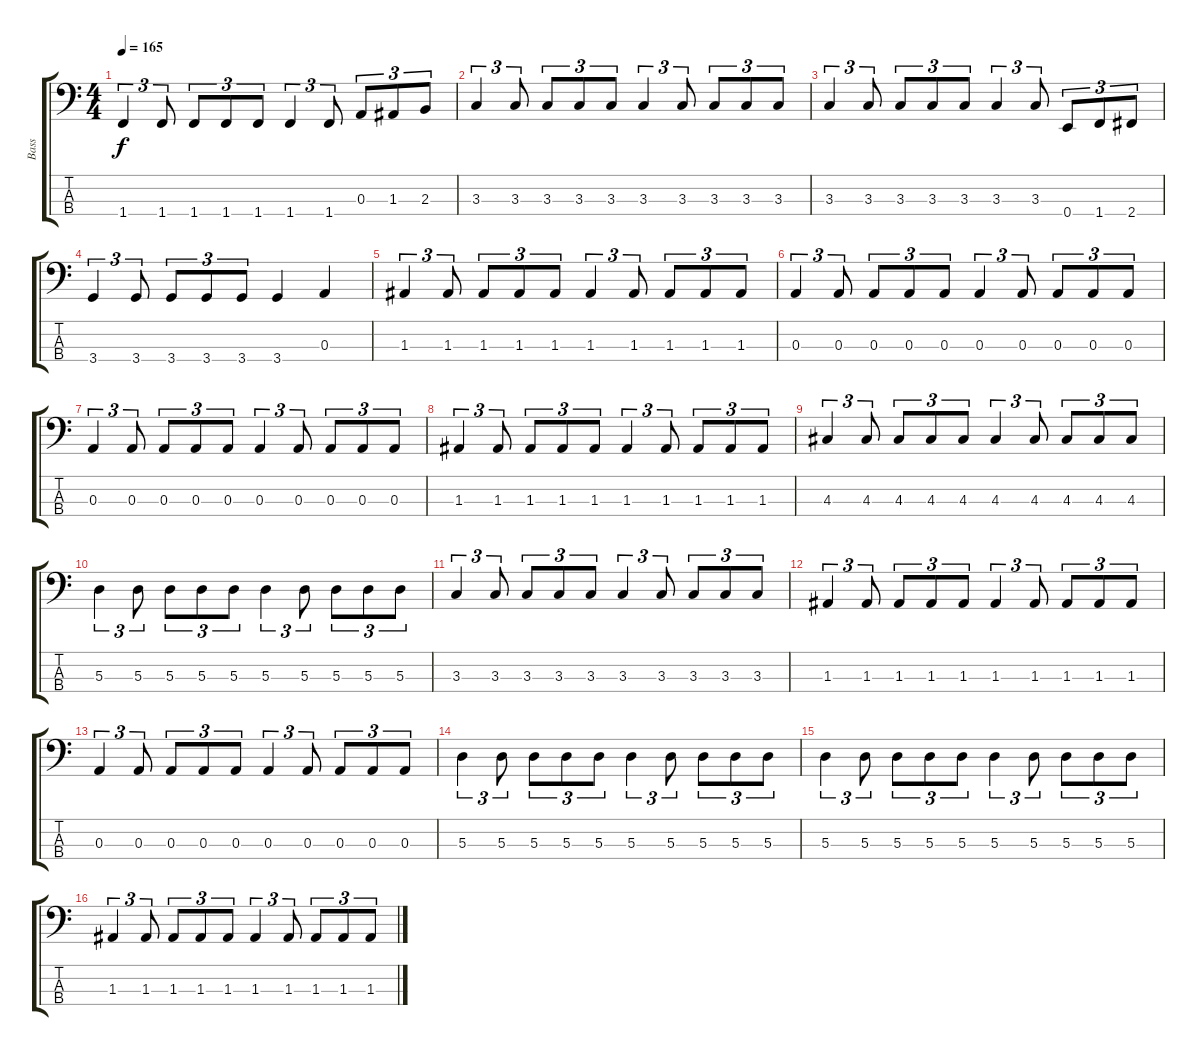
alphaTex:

\track ("Bass" "Bass") {instrument electricbassfinger}
\staff {score tabs}
\tuning (G2 D2 A1 E1) {hide}
\ts (4 4)
\tempo 165
\clef f4
\ks c
1.4.4{tu (3 2) dy f} 1.4.8{tu (3 2)} 1.4.8{tu (3 2)} 1.4.8{tu (3 2)} 1.4.8{tu (3 2)} 1.4.4{tu (3 2)} 1.4.8{tu (3 2)} 0.3.8{tu (3 2)} 1.3.8{tu (3 2)} 2.3.8{tu (3 2)} |
3.3.4{tu (3 2)} 3.3.8{tu (3 2)} 3.3.8{tu (3 2)} 3.3.8{tu (3 2)} 3.3.8{tu (3 2)} 3.3.4{tu (3 2)} 3.3.8{tu (3 2)} 3.3.8{tu (3 2)} 3.3.8{tu (3 2)} 3.3.8{tu (3 2)} |
3.3.4{tu (3 2)} 3.3.8{tu (3 2)} 3.3.8{tu (3 2)} 3.3.8{tu (3 2)} 3.3.8{tu (3 2)} 3.3.4{tu (3 2)} 3.3.8{tu (3 2)} 0.4.8{tu (3 2)} 1.4.8{tu (3 2)} 2.4.8{tu (3 2)} |
3.4.4{tu (3 2)} 3.4.8{tu (3 2)} 3.4.8{tu (3 2)} 3.4.8{tu (3 2)} 3.4.8{tu (3 2)} 3.4.4 0.3.4 |
1.3.4{tu (3 2)} 1.3.8{tu (3 2)} 1.3.8{tu (3 2)} 1.3.8{tu (3 2)} 1.3.8{tu (3 2)} 1.3.4{tu (3 2)} 1.3.8{tu (3 2)} 1.3.8{tu (3 2)} 1.3.8{tu (3 2)} 1.3.8{tu (3 2)} |
0.3.4{tu (3 2)} 0.3.8{tu (3 2)} 0.3.8{tu (3 2)} 0.3.8{tu (3 2)} 0.3.8{tu (3 2)} 0.3.4{tu (3 2)} 0.3.8{tu (3 2)} 0.3.8{tu (3 2)} 0.3.8{tu (3 2)} 0.3.8{tu (3 2)} |
0.3.4{tu (3 2)} 0.3.8{tu (3 2)} 0.3.8{tu (3 2)} 0.3.8{tu (3 2)} 0.3.8{tu (3 2)} 0.3.4{tu (3 2)} 0.3.8{tu (3 2)} 0.3.8{tu (3 2)} 0.3.8{tu (3 2)} 0.3.8{tu (3 2)} |
1.3.4{tu (3 2)} 1.3.8{tu (3 2)} 1.3.8{tu (3 2)} 1.3.8{tu (3 2)} 1.3.8{tu (3 2)} 1.3.4{tu (3 2)} 1.3.8{tu (3 2)} 1.3.8{tu (3 2)} 1.3.8{tu (3 2)} 1.3.8{tu (3 2)} |
4.3.4{tu (3 2)} 4.3.8{tu (3 2)} 4.3.8{tu (3 2)} 4.3.8{tu (3 2)} 4.3.8{tu (3 2)} 4.3.4{tu (3 2)} 4.3.8{tu (3 2)} 4.3.8{tu (3 2)} 4.3.8{tu (3 2)} 4.3.8{tu (3 2)} |
5.3.4{tu (3 2)} 5.3.8{tu (3 2)} 5.3.8{tu (3 2)} 5.3.8{tu (3 2)} 5.3.8{tu (3 2)} 5.3.4{tu (3 2)} 5.3.8{tu (3 2)} 5.3.8{tu (3 2)} 5.3.8{tu (3 2)} 5.3.8{tu (3 2)} |
3.3.4{tu (3 2)} 3.3.8{tu (3 2)} 3.3.8{tu (3 2)} 3.3.8{tu (3 2)} 3.3.8{tu (3 2)} 3.3.4{tu (3 2)} 3.3.8{tu (3 2)} 3.3.8{tu (3 2)} 3.3.8{tu (3 2)} 3.3.8{tu (3 2)} |
1.3.4{tu (3 2)} 1.3.8{tu (3 2)} 1.3.8{tu (3 2)} 1.3.8{tu (3 2)} 1.3.8{tu (3 2)} 1.3.4{tu (3 2)} 1.3.8{tu (3 2)} 1.3.8{tu (3 2)} 1.3.8{tu (3 2)} 1.3.8{tu (3 2)} |
0.3.4{tu (3 2)} 0.3.8{tu (3 2)} 0.3.8{tu (3 2)} 0.3.8{tu (3 2)} 0.3.8{tu (3 2)} 0.3.4{tu (3 2)} 0.3.8{tu (3 2)} 0.3.8{tu (3 2)} 0.3.8{tu (3 2)} 0.3.8{tu (3 2)} |
5.3.4{tu (3 2)} 5.3.8{tu (3 2)} 5.3.8{tu (3 2)} 5.3.8{tu (3 2)} 5.3.8{tu (3 2)} 5.3.4{tu (3 2)} 5.3.8{tu (3 2)} 5.3.8{tu (3 2)} 5.3.8{tu (3 2)} 5.3.8{tu (3 2)} |
5.3.4{tu (3 2)} 5.3.8{tu (3 2)} 5.3.8{tu (3 2)} 5.3.8{tu (3 2)} 5.3.8{tu (3 2)} 5.3.4{tu (3 2)} 5.3.8{tu (3 2)} 5.3.8{tu (3 2)} 5.3.8{tu (3 2)} 5.3.8{tu (3 2)} |
1.3.4{tu (3 2)} 1.3.8{tu (3 2)} 1.3.8{tu (3 2)} 1.3.8{tu (3 2)} 1.3.8{tu (3 2)} 1.3.4{tu (3 2)} 1.3.8{tu (3 2)} 1.3.8{tu (3 2)} 1.3.8{tu (3 2)} 1.3.8{tu (3 2)}
